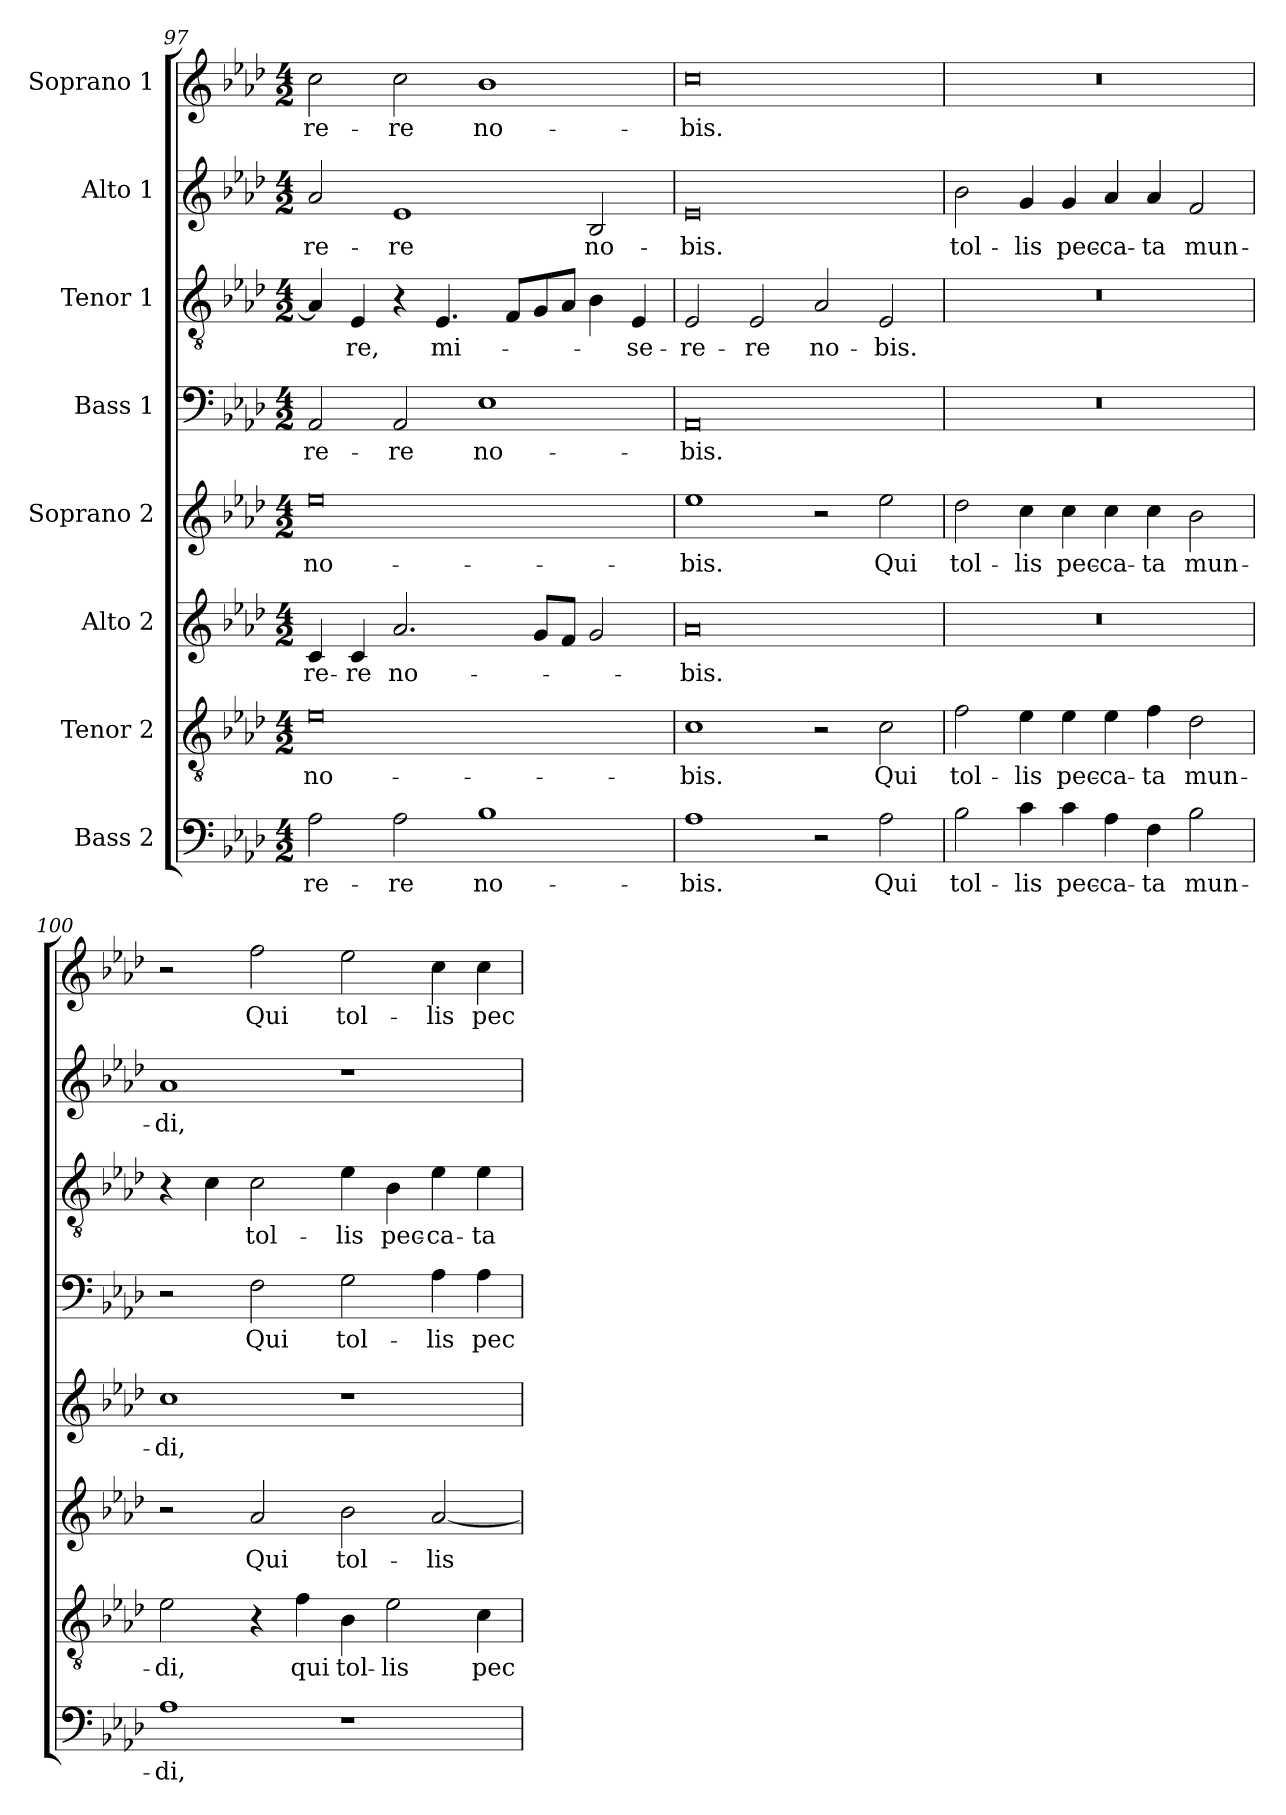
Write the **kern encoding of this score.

**kern	**text	**kern	**text	**kern	**text	**kern	**text	**kern	**text	**kern	**text	**kern	**text	**kern	**text
*part8	*part8	*part7	*part7	*part6	*part6	*part5	*part5	*part4	*part4	*part3	*part3	*part2	*part2	*part1	*part1
*staff8	*staff8	*staff7	*staff7	*staff6	*staff6	*staff5	*staff5	*staff4	*staff4	*staff3	*staff3	*staff2	*staff2	*staff1	*staff1
*I"Bass 2	*	*I"Tenor 2	*	*I"Alto 2	*	*I"Soprano 2	*	*I"Bass 1	*	*I"Tenor 1	*	*I"Alto 1	*	*I"Soprano 1	*
!!LO:PB:g=z
*clefF4	*	*clefGv2	*	*clefG2	*	*clefG2	*	*clefF4	*	*clefGv2	*	*clefG2	*	*clefG2	*
*k[b-e-a-d-]	*	*k[b-e-a-d-]	*	*k[b-e-a-d-]	*	*k[b-e-a-d-]	*	*k[b-e-a-d-]	*	*k[b-e-a-d-]	*	*k[b-e-a-d-]	*	*k[b-e-a-d-]	*
*A-:	*	*A-:	*	*A-:	*	*A-:	*	*A-:	*	*A-:	*	*A-:	*	*A-:	*
*M4/2	*	*M4/2	*	*M4/2	*	*M4/2	*	*M4/2	*	*M4/2	*	*M4/2	*	*M4/2	*
=97	=97	=97	=97	=97	=97	=97	=97	=97	=97	=97	=97	=97	=97	=97	=97
2A-\	-re-	0e-	no-	4c/	-re-	0ee-	no-	2AA-/	-re-	4A-/]	.	2a-/	-re-	2cc\	-re-
.	.	.	.	4c/	-re	.	.	.	.	4E-/	-re,	.	.	.	.
2A-\	-re	.	.	2.a-/	no-	.	.	2AA-/	-re	4r	.	1e-	-re	2cc\	-re
.	.	.	.	.	.	.	.	.	.	4.E-/	mi-	.	.	.	.
1B-	no-	.	.	.	.	.	.	1E-	no-	.	.	.	.	1b-	no-
.	.	.	.	.	.	.	.	.	.	8F/L	.	.	.	.	.
.	.	.	.	8g/L	.	.	.	.	.	8G/	.	.	.	.	.
.	.	.	.	8f/J	.	.	.	.	.	8A-/J	.	.	.	.	.
.	.	.	.	2g/	.	.	.	.	.	4B-\	.	2B-/	no-	.	.
.	.	.	.	.	.	.	.	.	.	4E-/	-se-	.	.	.	.
=98	=98	=98	=98	=98	=98	=98	=98	=98	=98	=98	=98	=98	=98	=98	=98
1A-	-bis.	1c	-bis.	0a-	-bis.	1ee-	-bis.	0AA-	-bis.	2E-/	-re-	0e-	-bis.	0cc	-bis.
.	.	.	.	.	.	.	.	.	.	2E-/	-re	.	.	.	.
2r	.	2r	.	.	.	2r	.	.	.	2A-/	no-	.	.	.	.
2A-\	Qui	2c\	Qui	.	.	2ee-\	Qui	.	.	2E-/	-bis.	.	.	.	.
=99	=99	=99	=99	=99	=99	=99	=99	=99	=99	=99	=99	=99	=99	=99	=99
2B-\	tol-	2f\	tol-	0r	.	2dd-\	tol-	0r	.	0r	.	2b-\	tol-	0r	.
4c\	-lis	4e-\	-lis	.	.	4cc\	-lis	.	.	.	.	4g/	-lis	.	.
4c\	pec-	4e-\	pec-	.	.	4cc\	pec-	.	.	.	.	4g/	pec-	.	.
4A-\	-ca-	4e-\	-ca-	.	.	4cc\	-ca-	.	.	.	.	4a-/	-ca-	.	.
4F\	-ta	4f\	-ta	.	.	4cc\	-ta	.	.	.	.	4a-/	-ta	.	.
2B-\	mun-	2d-\	mun-	.	.	2b-\	mun-	.	.	.	.	2f/	mun-	.	.
=100	=100	=100	=100	=100	=100	=100	=100	=100	=100	=100	=100	=100	=100	=100	=100
1A-	-di,	2e-\	-di,	2r	.	1cc	-di,	2r	.	4r	Qui	1a-	-di,	2r	.
.	.	.	.	.	.	.	.	.	.	4c\	.	.	.	.	.
.	.	4r	.	2a-/	Qui	.	.	2F\	Qui	2c\	tol-	.	.	2ff\	Qui
.	.	4f\	qui	.	.	.	.	.	.	.	.	.	.	.	.
1r	.	4B-\	tol-	2b-\	tol-	1r	.	2G\	tol-	4e-\	-lis	1r	.	2ee-\	tol-
.	.	2e-\	-lis	.	.	.	.	.	.	4B-\	pec-	.	.	.	.
.	.	.	.	[2a-/	-lis	.	.	4A-\	-lis	4e-\	-ca-	.	.	4cc\	-lis
.	.	4c\	pec-	.	.	.	.	4A-\	pec-	4e-\	-ta	.	.	4cc\	pec-
=	=	=	=	=	=	=	=	=	=	=	=	=	=	=	=
*-	*-	*-	*-	*-	*-	*-	*-	*-	*-	*-	*-	*-	*-	*-	*-
